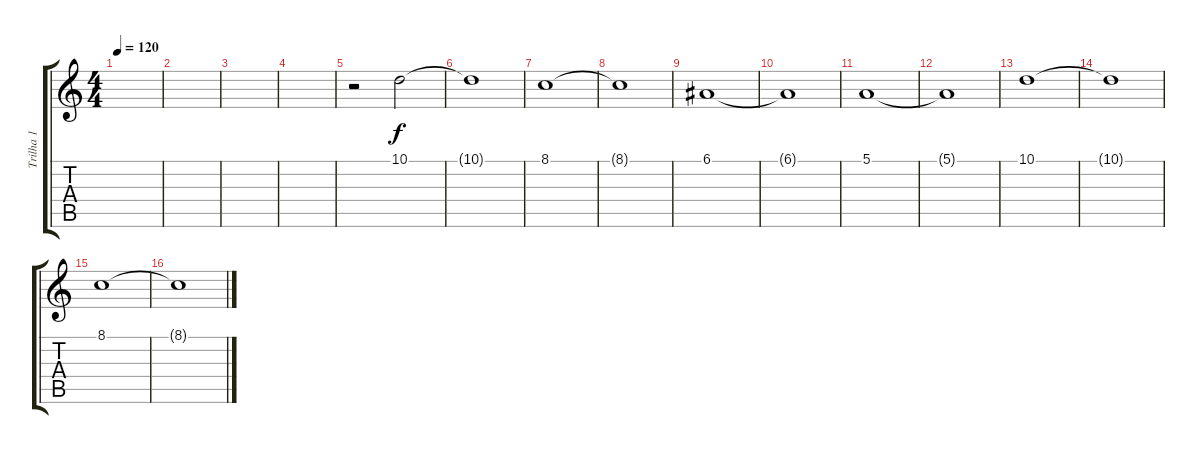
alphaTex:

\track ("Trilha 1" "Trilha 1") {instrument stringensemble1}
\staff {score tabs}
\tuning (E4 B3 G3 D3 A2 E2) {hide}
\ts (4 4)
\tempo 120
\clef g2
\ks c
|
|
|
|
r.2 10.1.2 |
10.1{t}.1 |
8.1.1 |
8.1{t}.1 |
6.1.1 |
6.1{t}.1 |
5.1.1 |
5.1{t}.1 |
10.1.1 |
10.1{t}.1 |
8.1.1 |
8.1{t}.1
